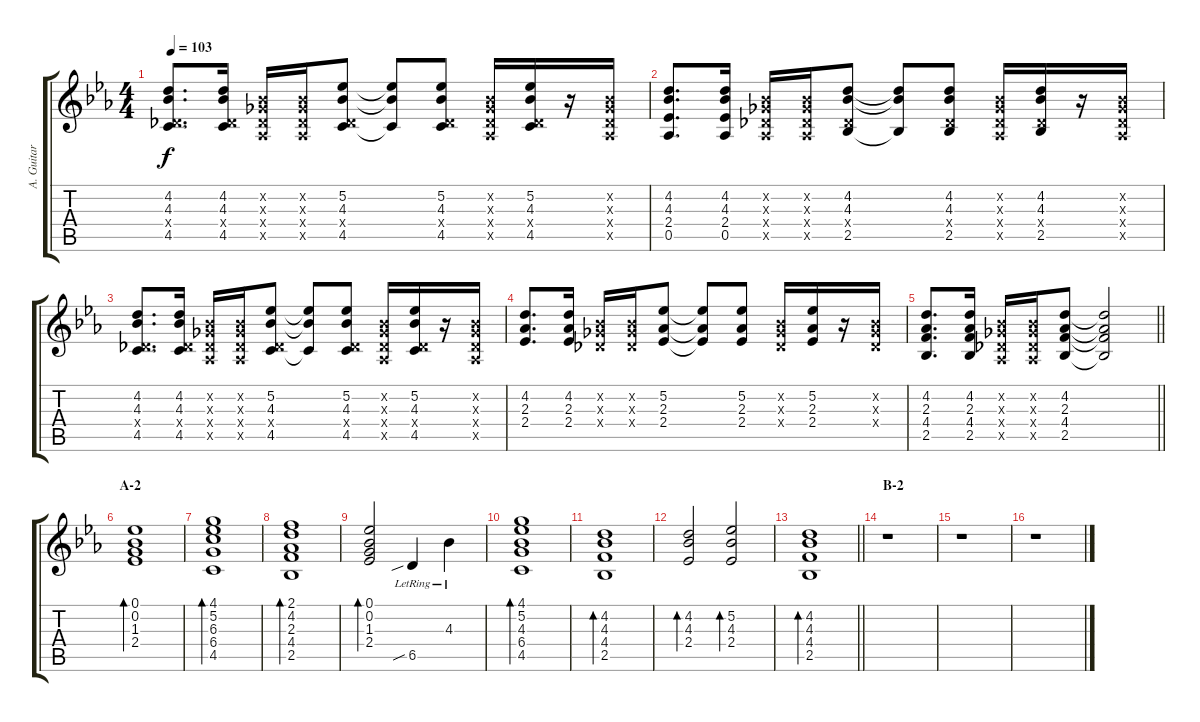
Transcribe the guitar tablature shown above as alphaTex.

\track ("A. Guitar I" "A. Guitar ") {instrument acousticguitarsteel}
\staff {score tabs}
\tuning (Eb4 Bb3 Gb3 Db3 Ab2 Eb2) {hide}
\ts (4 4)
\tempo 103
\clef g2
\ks eb
(4.2 4.3 0.4{x} 4.5).8{d dy f} (4.2 4.3 0.4{x} 4.5).16 (0.2{x} 0.3{x} 0.4{x} 0.5{x}).16 (0.2{x} 0.3{x} 0.4{x} 0.5{x}).16 (5.2 4.3 0.4{x} 4.5).8 (5.2{t} 4.3{t} 4.5{t}).8 (5.2 4.3 0.4{x} 4.5).8 (0.2{x} 0.3{x} 0.4{x} 0.5{x}).16 (5.2 4.3 0.4{x} 4.5).16 r.16 (0.2{x} 0.3{x} 0.4{x} 0.5{x}).16 |
(4.2 4.3 2.4 0.5).8{d} (4.2 4.3 2.4 0.5).16 (0.2{x} 0.3{x} 0.4{x} 0.5{x}).16 (0.2{x} 0.3{x} 0.4{x} 0.5{x}).16 (4.2 4.3 0.4{x} 2.5).8 (4.2{t} 4.3{t} 2.5{t}).8 (4.2 4.3 0.4{x} 2.5).8 (0.2{x} 0.3{x} 0.4{x} 0.5{x}).16 (4.2 4.3 0.4{x} 2.5).16 r.16 (0.2{x} 0.3{x} 0.4{x} 0.5{x}).16 |
(4.2 4.3 0.4{x} 4.5).8{d} (4.2 4.3 0.4{x} 4.5).16 (0.2{x} 0.3{x} 0.4{x} 0.5{x}).16 (0.2{x} 0.3{x} 0.4{x} 0.5{x}).16 (5.2 4.3 0.4{x} 4.5).8 (5.2{t} 4.3{t} 4.5{t}).8 (5.2 4.3 0.4{x} 4.5).8 (0.2{x} 0.3{x} 0.4{x} 0.5{x}).16 (5.2 4.3 0.4{x} 4.5).16 r.16 (0.2{x} 0.3{x} 0.4{x} 0.5{x}).16 |
(4.2 2.3 2.4).8{d} (4.2 2.3 2.4).16 (0.2{x} 0.3{x} 0.4{x}).16 (0.2{x} 0.3{x} 0.4{x}).16 (5.2 2.3 2.4).8 (5.2{t} 2.3{t} 2.4{t}).8 (5.2 2.3 2.4).8 (0.2{x} 0.3{x} 0.4{x}).16 (5.2 2.3 2.4).16 r.16 (0.2{x} 0.3{x} 0.4{x}).16 |
\barLineRight lightlight
(4.2 2.3 4.4 2.5).8{d} (4.2 2.3 4.4 2.5).16 (0.2{x} 0.3{x} 0.4{x} 0.5{x}).16 (0.2{x} 0.3{x} 0.4{x} 0.5{x}).16 (4.2 2.3 4.4 2.5).8 (4.2{t} 2.3{t} 4.4{t} 2.5{t}).2 |
\section ("" "A-2")
(0.1 0.2 1.3 2.4).1{bd 120} |
(4.1 5.2 6.3 6.4 4.5).1{bd 120} |
(2.1 4.2 2.3 4.4 2.5).1{bd 120} |
(0.1 0.2 1.3 2.4).2{bd 120} 6.5{sib lr}.4 4.3{lr}.4 |
(4.1 5.2 4.3 6.4 4.5).1{bd 120} |
(4.2 4.3 4.4 2.5).1{bd 120} |
(4.2 4.3 2.4).2{bd 120} (5.2 4.3 2.4).2{bd 120} |
\barLineRight lightlight
(4.2 4.3 4.4 2.5).1{bd 120} |
\section ("" "B-2")
r.1 |
r.1 |
r.1
